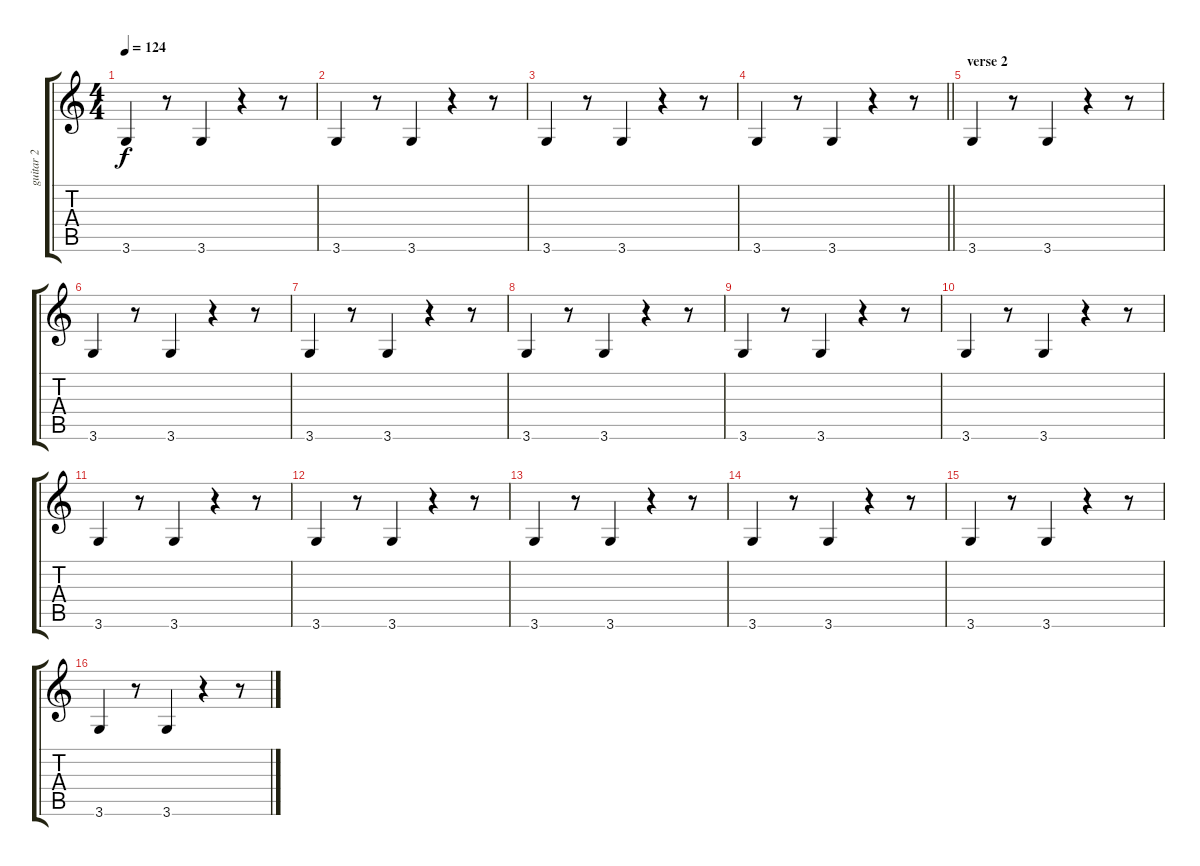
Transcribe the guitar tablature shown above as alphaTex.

\track ("guitar 2" "guitar 2") {instrument overdrivenguitar}
\staff {score tabs}
\tuning (E4 B3 G3 D3 A2 E2) {hide}
\ts (4 4)
\tempo 124
\clef g2
\ks c
3.6.4{dy f} r.8 3.6.4 r.4 r.8 |
3.6.4 r.8 3.6.4 r.4 r.8 |
3.6.4 r.8 3.6.4 r.4 r.8 |
\barLineRight lightlight
3.6.4 r.8 3.6.4 r.4 r.8 |
\section ("" "verse 2")
3.6.4 r.8 3.6.4 r.4 r.8 |
3.6.4 r.8 3.6.4 r.4 r.8 |
3.6.4 r.8 3.6.4 r.4 r.8 |
3.6.4 r.8 3.6.4 r.4 r.8 |
3.6.4 r.8 3.6.4 r.4 r.8 |
3.6.4 r.8 3.6.4 r.4 r.8 |
3.6.4 r.8 3.6.4 r.4 r.8 |
3.6.4 r.8 3.6.4 r.4 r.8 |
3.6.4 r.8 3.6.4 r.4 r.8 |
3.6.4 r.8 3.6.4 r.4 r.8 |
3.6.4 r.8 3.6.4 r.4 r.8 |
3.6.4 r.8 3.6.4 r.4 r.8
